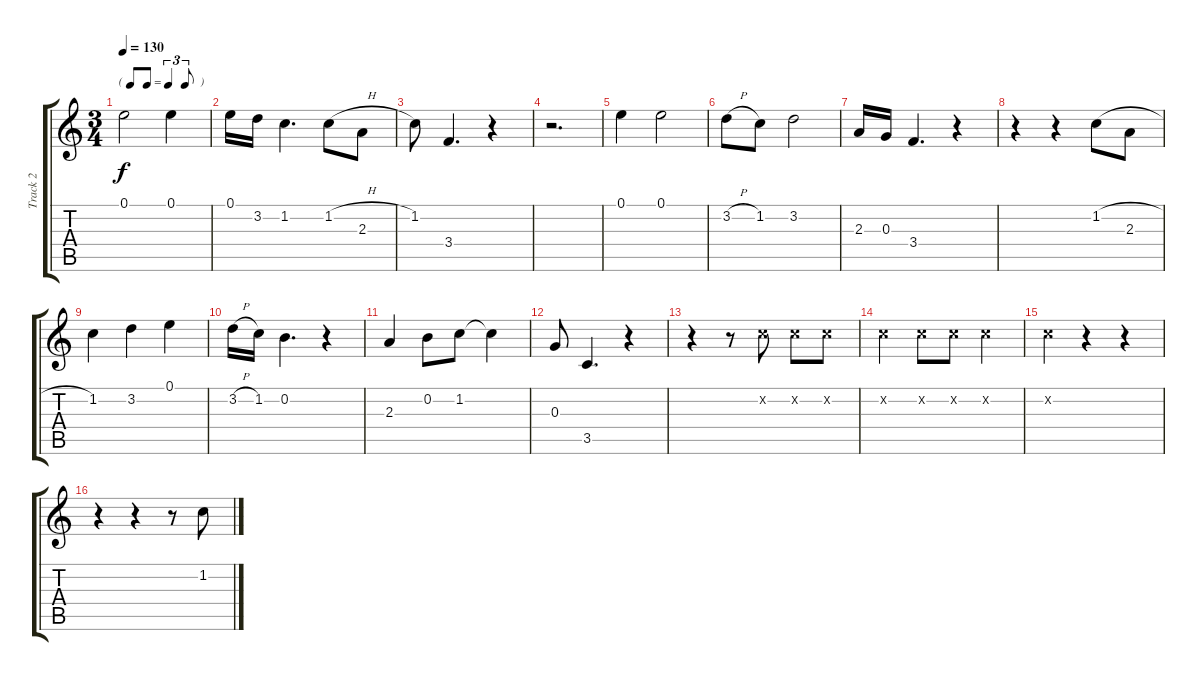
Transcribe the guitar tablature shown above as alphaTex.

\track ("Track 2" "Track 2") {instrument distortionguitar}
\staff {score tabs}
\tuning (E4 B3 G3 D3 A2 E2) {hide}
\ts (3 4)
\tf triplet8th
\tempo 130
\clef g2
\ks c
0.1.2{dy f} 0.1.4 |
0.1.16 3.2.16 1.2.4{d} 1.2{h}.8 2.3.8 |
1.2.8 3.4.4{d} r.4 |
r.2{d} |
0.1.4 0.1.2 |
3.2{h}.8 1.2.8 3.2.2 |
2.3.16 0.3.16 3.4.4{d} r.4 |
r.4 r.4 1.2{h}.8 2.3.8 |
1.2.4 3.2.4 0.1.4 |
3.2{h}.16 1.2.16 0.2.4{d} r.4 |
2.3.4 0.2.8 1.2.8 1.2{t}.4 |
0.3.8 3.5.4{d} r.4 |
r.4 r.8 1.2{x}.8 1.2{x}.8 1.2{x}.8 |
1.2{x}.4 1.2{x}.8 1.2{x}.8 1.2{x}.4 |
1.2{x}.4 r.4 r.4 |
r.4 r.4 r.8 1.2.8
